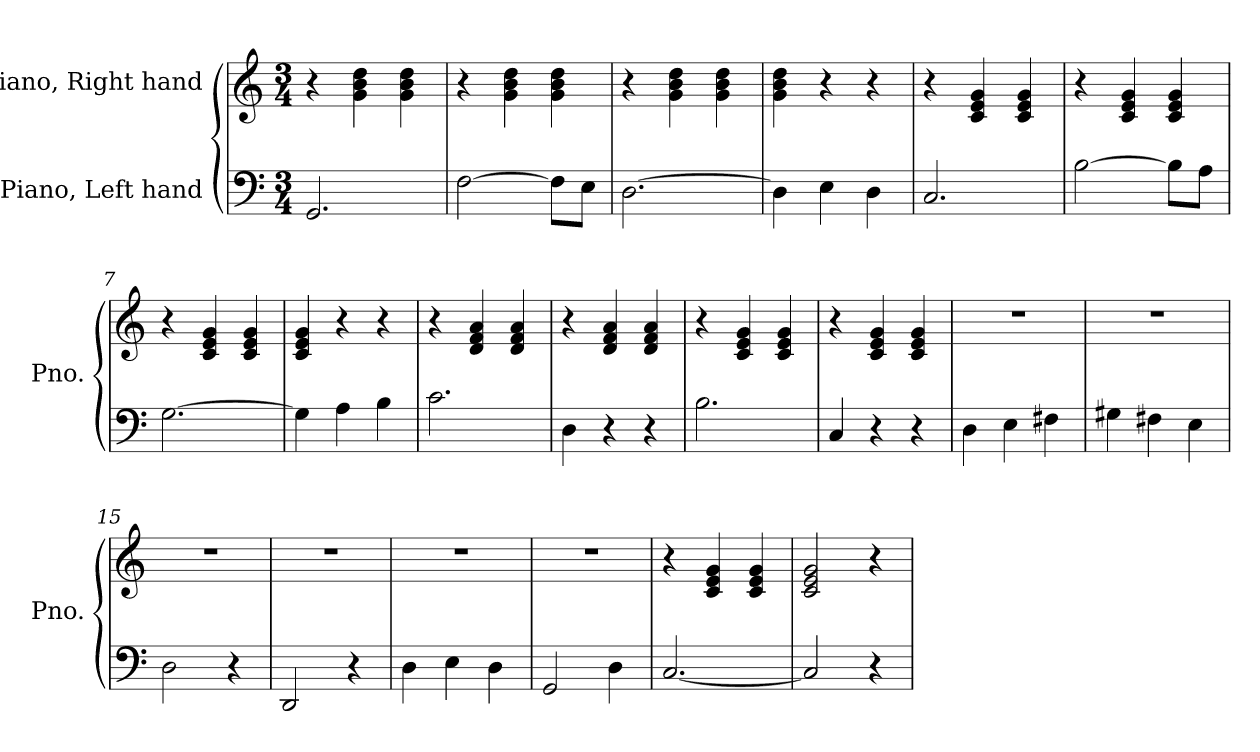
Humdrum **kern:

**kern	**kern
*part2	*part1
*staff2	*staff1
*I"Piano, Left hand	*I"Piano, Right hand
*I'Pno.	*I'Pno.
*clefF4	*clefG2
*k[]	*k[]
*M3/4	*M3/4
*MM120	*MM120
=1	=1
2.GG/	4r
.	4g\ 4b\ 4dd\
.	4g\ 4b\ 4dd\
=2	=2
[2F\	4r
.	4g\ 4b\ 4dd\
8F\L]	4g\ 4b\ 4dd\
8E\J	.
=3	=3
[2.D\	4r
.	4g\ 4b\ 4dd\
.	4g\ 4b\ 4dd\
=4	=4
4D\]	4g\ 4b\ 4dd\
4E\	4r
4D\	4r
=5	=5
2.C/	4r
.	4c/ 4e/ 4g/
.	4c/ 4e/ 4g/
=6	=6
[2B\	4r
.	4c/ 4e/ 4g/
8B\L]	4c/ 4e/ 4g/
8A\J	.
=7	=7
[2.G\	4r
.	4c/ 4e/ 4g/
.	4c/ 4e/ 4g/
=8	=8
4G\]	4c/ 4e/ 4g/
4A\	4r
4B\	4r
!!LO:LB:g=z
=9	=9
2.c\	4r
.	4d/ 4f/ 4a/
.	4d/ 4f/ 4a/
=10	=10
4D\	4r
4r	4d/ 4f/ 4a/
4r	4d/ 4f/ 4a/
=11	=11
2.B\	4r
.	4c/ 4e/ 4g/
.	4c/ 4e/ 4g/
=12	=12
4C/	4r
4r	4c/ 4e/ 4g/
4r	4c/ 4e/ 4g/
=13	=13
4D\	2.r
4E\	.
4F#X\	.
=14	=14
4G#X\	2.r
4F#X\	.
4E\	.
=15	=15
2D\	2.r
4r	.
=16	=16
2DD/	2.r
4r	.
=17	=17
4D\	2.r
4E\	.
4D\	.
=18	=18
2GG/	2.r
4D\	.
!!LO:LB:g=z
=19	=19
[2.C/	4r
.	4c/ 4e/ 4g/
.	4c/ 4e/ 4g/
=20	=20
2C/]	2c/ 2e/ 2g/
4r	4r
=	=
*-	*-
